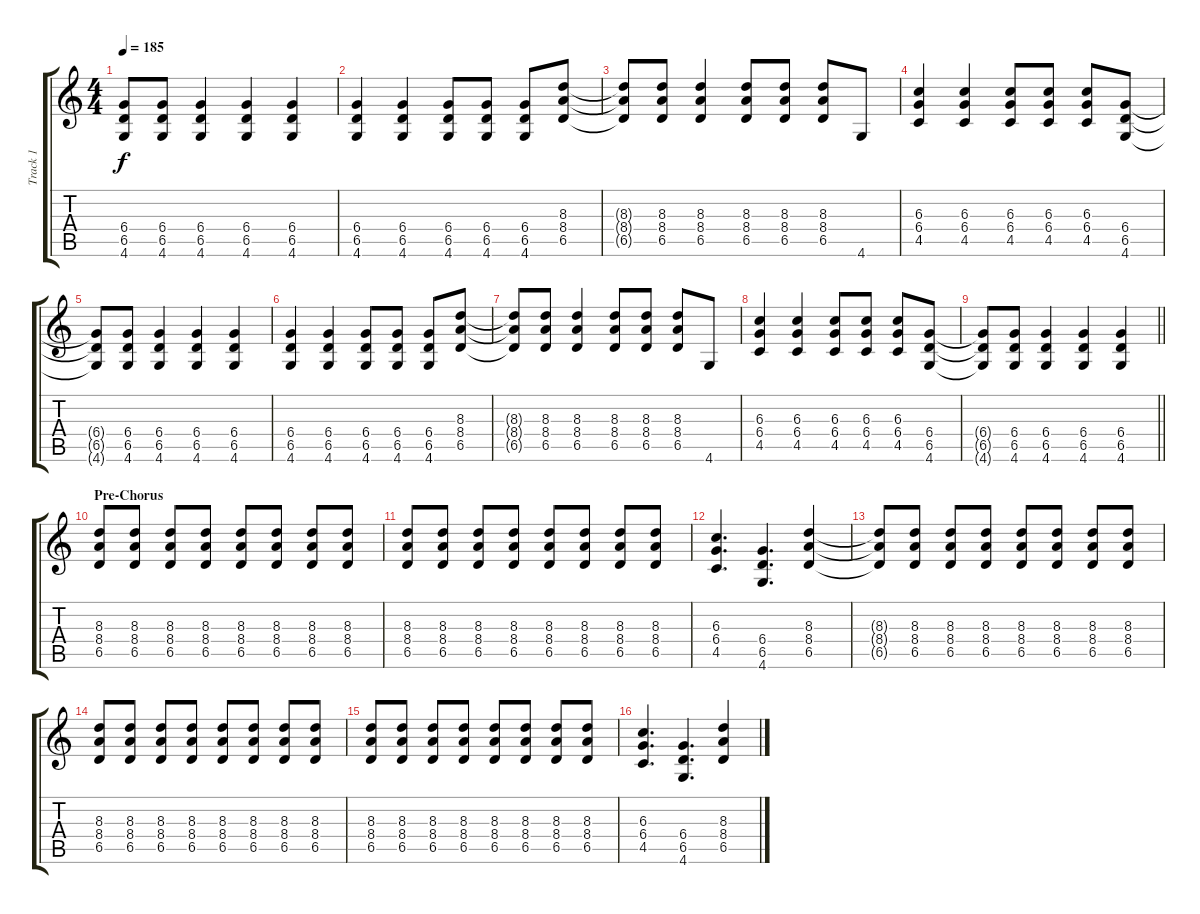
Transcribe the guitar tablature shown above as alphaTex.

\track ("Track 1" "Track 1") {instrument distortionguitar}
\staff {score tabs}
\tuning (Eb4 Bb3 Gb3 Db3 Ab2 Eb2) {hide}
\ts (4 4)
\tempo 185
\clef g2
\ks c
(6.4{t} 6.5{t} 4.6{t}).8{dy f} (6.4 6.5 4.6).8 (6.4 6.5 4.6).4 (6.4 6.5 4.6).4 (6.4 6.5 4.6).4 |
(6.4 6.5 4.6).4 (6.4 6.5 4.6).4 (6.4 6.5 4.6).8 (6.4 6.5 4.6).8 (6.4 6.5 4.6).8 (8.3 8.4 6.5).8 |
(8.3{t} 8.4{t} 6.5{t}).8 (8.3 8.4 6.5).8 (8.3 8.4 6.5).4 (8.3 8.4 6.5).8 (8.3 8.4 6.5).8 (8.3 8.4 6.5).8 4.6.8 |
(6.3 6.4 4.5).4 (6.3 6.4 4.5).4 (6.3 6.4 4.5).8 (6.3 6.4 4.5).8 (6.3 6.4 4.5).8 (6.4 6.5 4.6).8 |
(6.4{t} 6.5{t} 4.6{t}).8 (6.4 6.5 4.6).8 (6.4 6.5 4.6).4 (6.4 6.5 4.6).4 (6.4 6.5 4.6).4 |
(6.4 6.5 4.6).4 (6.4 6.5 4.6).4 (6.4 6.5 4.6).8 (6.4 6.5 4.6).8 (6.4 6.5 4.6).8 (8.3 8.4 6.5).8 |
(8.3{t} 8.4{t} 6.5{t}).8 (8.3 8.4 6.5).8 (8.3 8.4 6.5).4 (8.3 8.4 6.5).8 (8.3 8.4 6.5).8 (8.3 8.4 6.5).8 4.6.8 |
(6.3 6.4 4.5).4 (6.3 6.4 4.5).4 (6.3 6.4 4.5).8 (6.3 6.4 4.5).8 (6.3 6.4 4.5).8 (6.4 6.5 4.6).8 |
\barLineRight lightlight
(6.4{t} 6.5{t} 4.6{t}).8 (6.4 6.5 4.6).8 (6.4 6.5 4.6).4 (6.4 6.5 4.6).4 (6.4 6.5 4.6).4 |
\section ("" "Pre-Chorus")
(8.3 8.4 6.5).8 (8.3 8.4 6.5).8 (8.3 8.4 6.5).8 (8.3 8.4 6.5).8 (8.3 8.4 6.5).8 (8.3 8.4 6.5).8 (8.3 8.4 6.5).8 (8.3 8.4 6.5).8 |
(8.3 8.4 6.5).8 (8.3 8.4 6.5).8 (8.3 8.4 6.5).8 (8.3 8.4 6.5).8 (8.3 8.4 6.5).8 (8.3 8.4 6.5).8 (8.3 8.4 6.5).8 (8.3 8.4 6.5).8 |
(6.3 6.4 4.5).4{d} (6.4 6.5 4.6).4{d} (8.3 8.4 6.5).4 |
(8.3{t} 8.4{t} 6.5{t}).8 (8.3 8.4 6.5).8 (8.3 8.4 6.5).8 (8.3 8.4 6.5).8 (8.3 8.4 6.5).8 (8.3 8.4 6.5).8 (8.3 8.4 6.5).8 (8.3 8.4 6.5).8 |
(8.3 8.4 6.5).8 (8.3 8.4 6.5).8 (8.3 8.4 6.5).8 (8.3 8.4 6.5).8 (8.3 8.4 6.5).8 (8.3 8.4 6.5).8 (8.3 8.4 6.5).8 (8.3 8.4 6.5).8 |
(8.3 8.4 6.5).8 (8.3 8.4 6.5).8 (8.3 8.4 6.5).8 (8.3 8.4 6.5).8 (8.3 8.4 6.5).8 (8.3 8.4 6.5).8 (8.3 8.4 6.5).8 (8.3 8.4 6.5).8 |
(6.3 6.4 4.5).4{d} (6.4 6.5 4.6).4{d} (8.3 8.4 6.5).4
